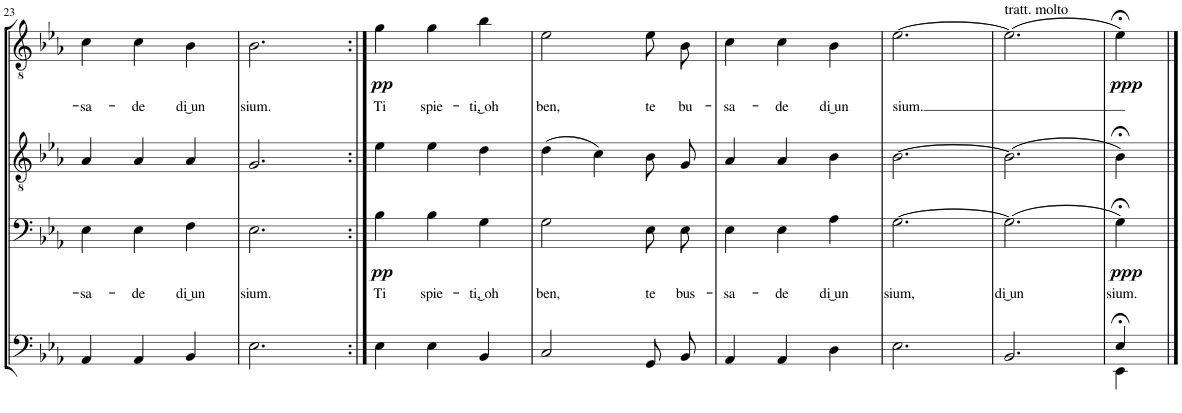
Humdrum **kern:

**kern	**kern	**text	**dynam	**kern	**kern	**text	**dynam
*part4	*part3	*part3	*part3	*part2	*part1	*part1	*part1
*staff4	*staff3	*staff3	*staff3	*staff2	*staff1	*staff1	*staff1
*I"Bass	*I"Baritone	*	*	*I"Tenor	*I"Tenor	*	*
!!LO:PB:g=z
*clefF4	*clefF4	*	*	*clefGv2	*clefGv2	*	*
*k[b-e-a-]	*k[b-e-a-]	*	*	*k[b-e-a-]	*k[b-e-a-]	*	*
*M3/4	*M3/4	*	*	*M3/4	*M3/4	*	*
=23	=23	=23	=23	=23	=23	=23	=23
!	!	!LO:LY:b	!	!	!	!LO:LY:b	!
4AA-/	4E-\	-sa-	.	4A-/	4c\	-sa-	.
!	!	!LO:LY:b	!	!	!	!LO:LY:b	!
4AA-/	4E-\	-de	.	4A-/	4c\	-de	.
!	!	!LO:LY:b	!	!	!	!LO:LY:b	!
4BB-/	4F\	di͜ un	.	4A-/	4B-\	di͜ un	.
=24	=24	=24	=24	=24	=24	=24	=24
!	!	!LO:LY:b	!	!	!	!LO:LY:b	!
2.E-\	2.E-\	sium.	.	2.G/	2.B-\	sium.	.
=25:|!	=25:|!	=25:|!	=25:|!	=25:|!	=25:|!	=25:|!	=25:|!
!	!	!LO:LY:b	!LO:DY:b	!	!	!LO:LY:b	!LO:DY:b
4E-\	4B-\	Ti	pp	4e-\	4g\	Ti	pp
!	!	!LO:LY:b	!	!	!	!LO:LY:b	!
4E-\	4B-\	spie-	.	4e-\	4g\	spie-	.
!	!	!LO:LY:b	!	!	!	!LO:LY:b	!
4BB-/	4G\	-ti,͜ oh	.	4d\	4b-\	-ti,͜ oh	.
=26	=26	=26	=26	=26	=26	=26	=26
!	!	!LO:LY:b	!	!	!	!LO:LY:b	!
2C/	2G\	ben,	.	(4d\	2e-\	ben,	.
.	.	.	.	4c\)	.	.	.
!	!	!LO:LY:b	!	!	!	!LO:LY:b	!
8GG/L	8E-\L	te	.	8B-/L	8e-\L	te	.
!	!	!LO:LY:b	!	!	!	!LO:LY:b	!
8BB-/J	8E-\J	bus-	.	8G/J	8B-\J	bu-	.
=27	=27	=27	=27	=27	=27	=27	=27
!	!	!LO:LY:b	!	!	!	!LO:LY:b	!
4AA-/	4E-\	-sa-	.	4A-/	4c\	-sa-	.
!	!	!LO:LY:b	!	!	!	!LO:LY:b	!
4AA-/	4E-\	-de	.	4A-/	4c\	-de	.
!	!	!LO:LY:b	!	!	!	!LO:LY:b	!
4D\	4A-\	di͜ un	.	4B-\	4B-\	di͜ un	.
=28	=28	=28	=28	=28	=28	=28	=28
!	!	!LO:LY:b	!	!	!	!LO:LY:b	!
2.E-\	[2.G\	sium,	.	[2.B-\	[2.e-\	-sium.	.
=29	=29	=29	=29	=29	=29	=29	=29
!	!	!	!	!	!LO:TX:a:t=tratt. molto	!	!
!	!	!LO:LY:b	!	!	!	!	!
2.BB-/	(2.G\]	di͜ un	.	(2.B-\]	(2.e-\]	.	.
=30	=30	=30	=30	=30	=30	=30	=30
*^	*	*	*	*	*	*	*
!	!	!	!LO:LY:b	!LO:DY:b	!	!	!	!LO:DY:b
4E-;</	4EE-\	4G;<\)	sium.	ppp	4B-;<\)	4e-;<\)	.	ppp
*v	*v	*	*	*	*	*	*	*
==	==	==	==	==	==	==	==
*-	*-	*-	*-	*-	*-	*-	*-
